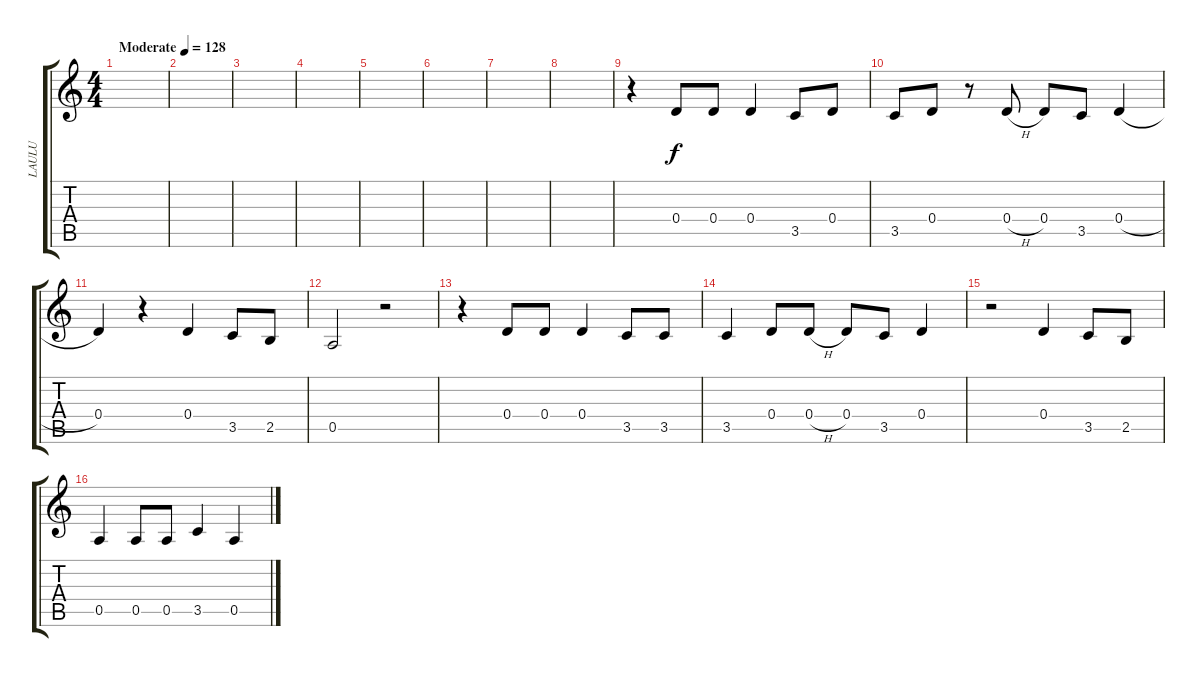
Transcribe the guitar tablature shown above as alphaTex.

\track ("LAULU" "LAULU") {instrument electricguitarjazz}
\staff {score tabs}
\tuning (E4 B3 G3 D3 A2 E2) {hide}
\ts (4 4)
\tempo (128 "Moderate")
\clef g2
\ks c
|
|
|
|
|
|
|
|
r.4 0.4.8 0.4.8 0.4.4 3.5.8 0.4.8 |
3.5.8 0.4.8 r.8 0.4{h}.8 0.4.8 3.5.8 0.4{h}.4 |
0.4.4 r.4 0.4.4 3.5.8 2.5.8 |
0.5.2 r.2 |
r.4 0.4.8 0.4.8 0.4.4 3.5.8 3.5.8 |
3.5.4 0.4.8 0.4{h}.8 0.4.8 3.5.8 0.4.4 |
r.2 0.4.4 3.5.8 2.5.8 |
0.5.4 0.5.8 0.5.8 3.5.4 0.5.4
